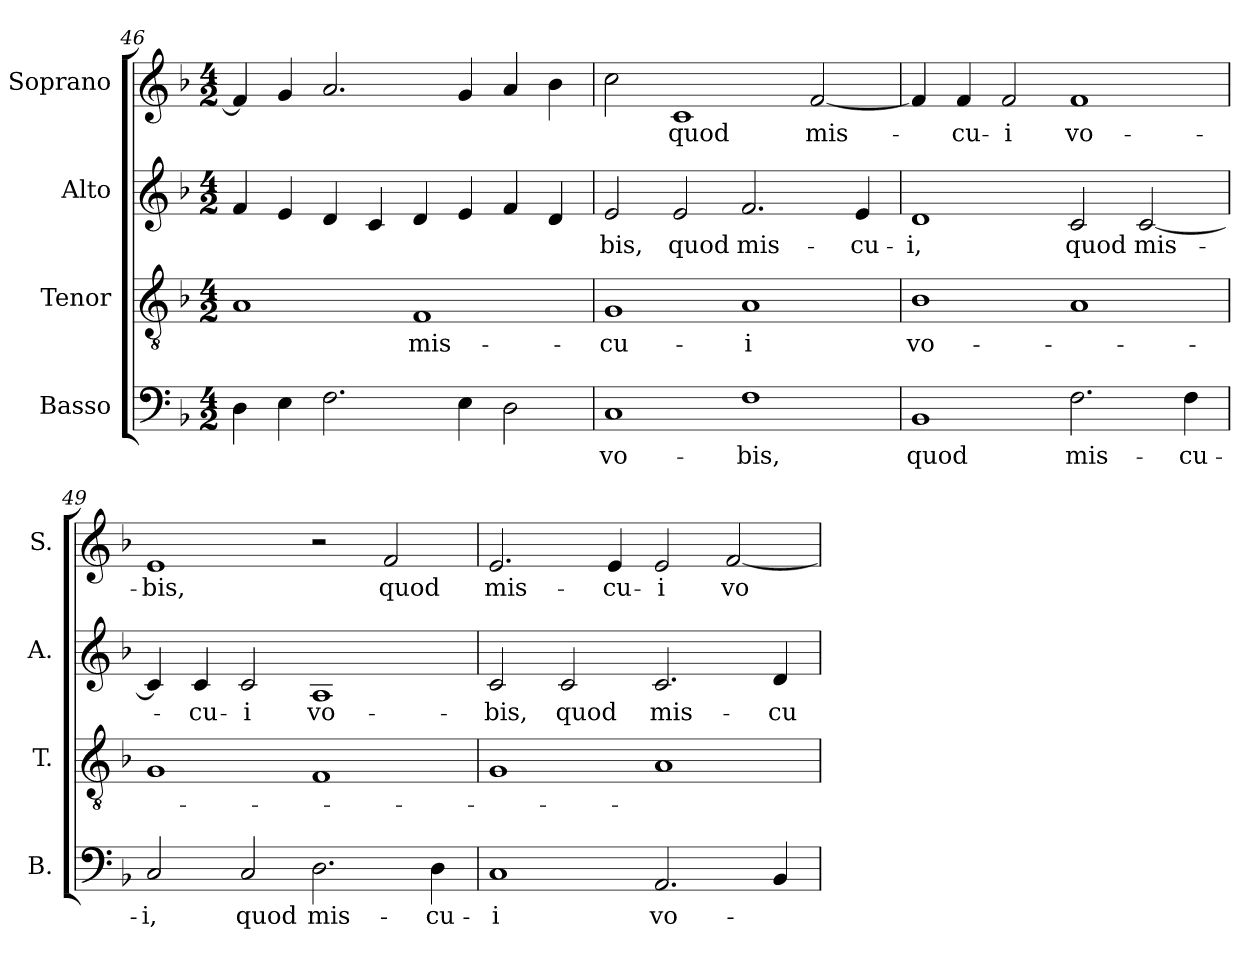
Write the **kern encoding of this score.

**kern	**text	**kern	**text	**kern	**text	**kern	**text
*part4	*part4	*part3	*part3	*part2	*part2	*part1	*part1
*staff4	*staff4	*staff3	*staff3	*staff2	*staff2	*staff1	*staff1
*I"Basso	*	*I"Tenor	*	*I"Alto	*	*I"Soprano	*
*I'B.	*	*I'T.	*	*I'A.	*	*I'S.	*
*clefF4	*	*clefGv2	*	*clefG2	*	*clefG2	*
*	*	*ITrd7c12	*	*	*	*	*
*k[b-]	*	*k[b-]	*	*k[b-]	*	*k[b-]	*
*F:	*	*F:	*	*F:	*	*F:	*
*M4/2	*	*M4/2	*	*M4/2	*	*M4/2	*
=46	=46	=46	=46	=46	=46	=46	=46
4Di\	.	1AAi	.	4fi/	.	4fi/]	.
4Ei\	.	.	.	4ei/	.	4gi/	.
2.Fi\	.	.	.	4di/	.	2.ai/	.
.	.	.	.	4ci/	.	.	.
!	!	!	!LO:LY:b:color=#000000	!	!	!	!
.	.	1FFi	mis-	4di/	.	.	.
4Ei\	.	.	.	4ei/	.	4gi/	.
2Di\	.	.	.	4fi/	.	4ai/	.
.	.	.	.	4di/	.	4b-i\	.
=47	=47	=47	=47	=47	=47	=47	=47
!	!LO:LY:b:color=#000000	!	!	!	!	!	!
!	!	!	!LO:LY:b:color=#000000	!	!	!	!
!	!	!	!	!	!LO:LY:b:color=#000000	!	!
1Ci	vo-	1GGi	-cu-	2ei/	-bis,	2cci\	.
!	!	!	!	!	!LO:LY:b:color=#000000	!	!
!	!	!	!	!	!	!	!LO:LY:b:color=#000000
.	.	.	.	2ei/	quod	1ci	quod
!	!LO:LY:b:color=#000000	!	!	!	!	!	!
!	!	!	!LO:LY:b:color=#000000	!	!	!	!
!	!	!	!	!	!LO:LY:b:color=#000000	!	!
1Fi	-bis,	1AAi	-i	2.fi/	mis-	.	.
!	!	!	!	!	!	!	!LO:LY:b:color=#000000
.	.	.	.	.	.	[2fi/	mis-
!	!	!	!	!	!LO:LY:b:color=#000000	!	!
.	.	.	.	4ei/	-cu-	.	.
!!LO:PB:g=z
=48	=48	=48	=48	=48	=48	=48	=48
!	!LO:LY:b:color=#000000	!	!	!	!	!	!
!	!	!	!LO:LY:b:color=#000000	!	!	!	!
!	!	!	!	!	!LO:LY:b:color=#000000	!	!
1BB-i	quod	1BB-i	vo-	1di	-i,	4fi/]	.
!	!	!	!	!	!	!	!LO:LY:b:color=#000000
.	.	.	.	.	.	4fi/	-cu-
!	!	!	!	!	!	!	!LO:LY:b:color=#000000
.	.	.	.	.	.	2fi/	-i
!	!LO:LY:b:color=#000000	!	!	!	!	!	!
!	!	!	!	!	!LO:LY:b:color=#000000	!	!
!	!	!	!	!	!	!	!LO:LY:b:color=#000000
2.Fi\	mis-	1AAi	.	2ci/	quod	1fi	vo-
!	!	!	!	!	!LO:LY:b:color=#000000	!	!
.	.	.	.	[2ci/	mis-	.	.
!	!LO:LY:b:color=#000000	!	!	!	!	!	!
4Fi\	-cu-	.	.	.	.	.	.
=49	=49	=49	=49	=49	=49	=49	=49
!	!LO:LY:b:color=#000000	!	!	!	!	!	!
!	!	!	!	!	!	!	!LO:LY:b:color=#000000
2Ci/	-i,	1GGi	.	4ci/]	.	1ei	-bis,
!	!	!	!	!	!LO:LY:b:color=#000000	!	!
.	.	.	.	4ci/	-cu-	.	.
!	!LO:LY:b:color=#000000	!	!	!	!	!	!
!	!	!	!	!	!LO:LY:b:color=#000000	!	!
2Ci/	quod	.	.	2ci/	-i	.	.
!	!LO:LY:b:color=#000000	!	!	!	!	!	!
!	!	!	!	!	!LO:LY:b:color=#000000	!	!
2.Di\	mis-	1FFi	.	1Ai	vo-	2r	.
!	!	!	!	!	!	!	!LO:LY:b:color=#000000
.	.	.	.	.	.	2fi/	quod
!	!LO:LY:b:color=#000000	!	!	!	!	!	!
4Di\	-cu-	.	.	.	.	.	.
=50	=50	=50	=50	=50	=50	=50	=50
!	!LO:LY:b:color=#000000	!	!	!	!	!	!
!	!	!	!	!	!LO:LY:b:color=#000000	!	!
!	!	!	!	!	!	!	!LO:LY:b:color=#000000
1Ci	-i	1GGi	.	2ci/	-bis,	2.ei/	mis-
!	!	!	!	!	!LO:LY:b:color=#000000	!	!
.	.	.	.	2ci/	quod	.	.
!	!	!	!	!	!	!	!LO:LY:b:color=#000000
.	.	.	.	.	.	4ei/	-cu-
!	!LO:LY:b:color=#000000	!	!	!	!	!	!
!	!	!	!	!	!LO:LY:b:color=#000000	!	!
!	!	!	!	!	!	!	!LO:LY:b:color=#000000
2.AAi/	vo-	1AAi	.	2.ci/	mis-	2ei/	-i
!	!	!	!	!	!	!	!LO:LY:b:color=#000000
.	.	.	.	.	.	[2fi/	vo-
!	!	!	!	!	!LO:LY:b:color=#000000	!	!
4BB-i/	.	.	.	4di/	-cu-	.	.
=	=	=	=	=	=	=	=
*-	*-	*-	*-	*-	*-	*-	*-
